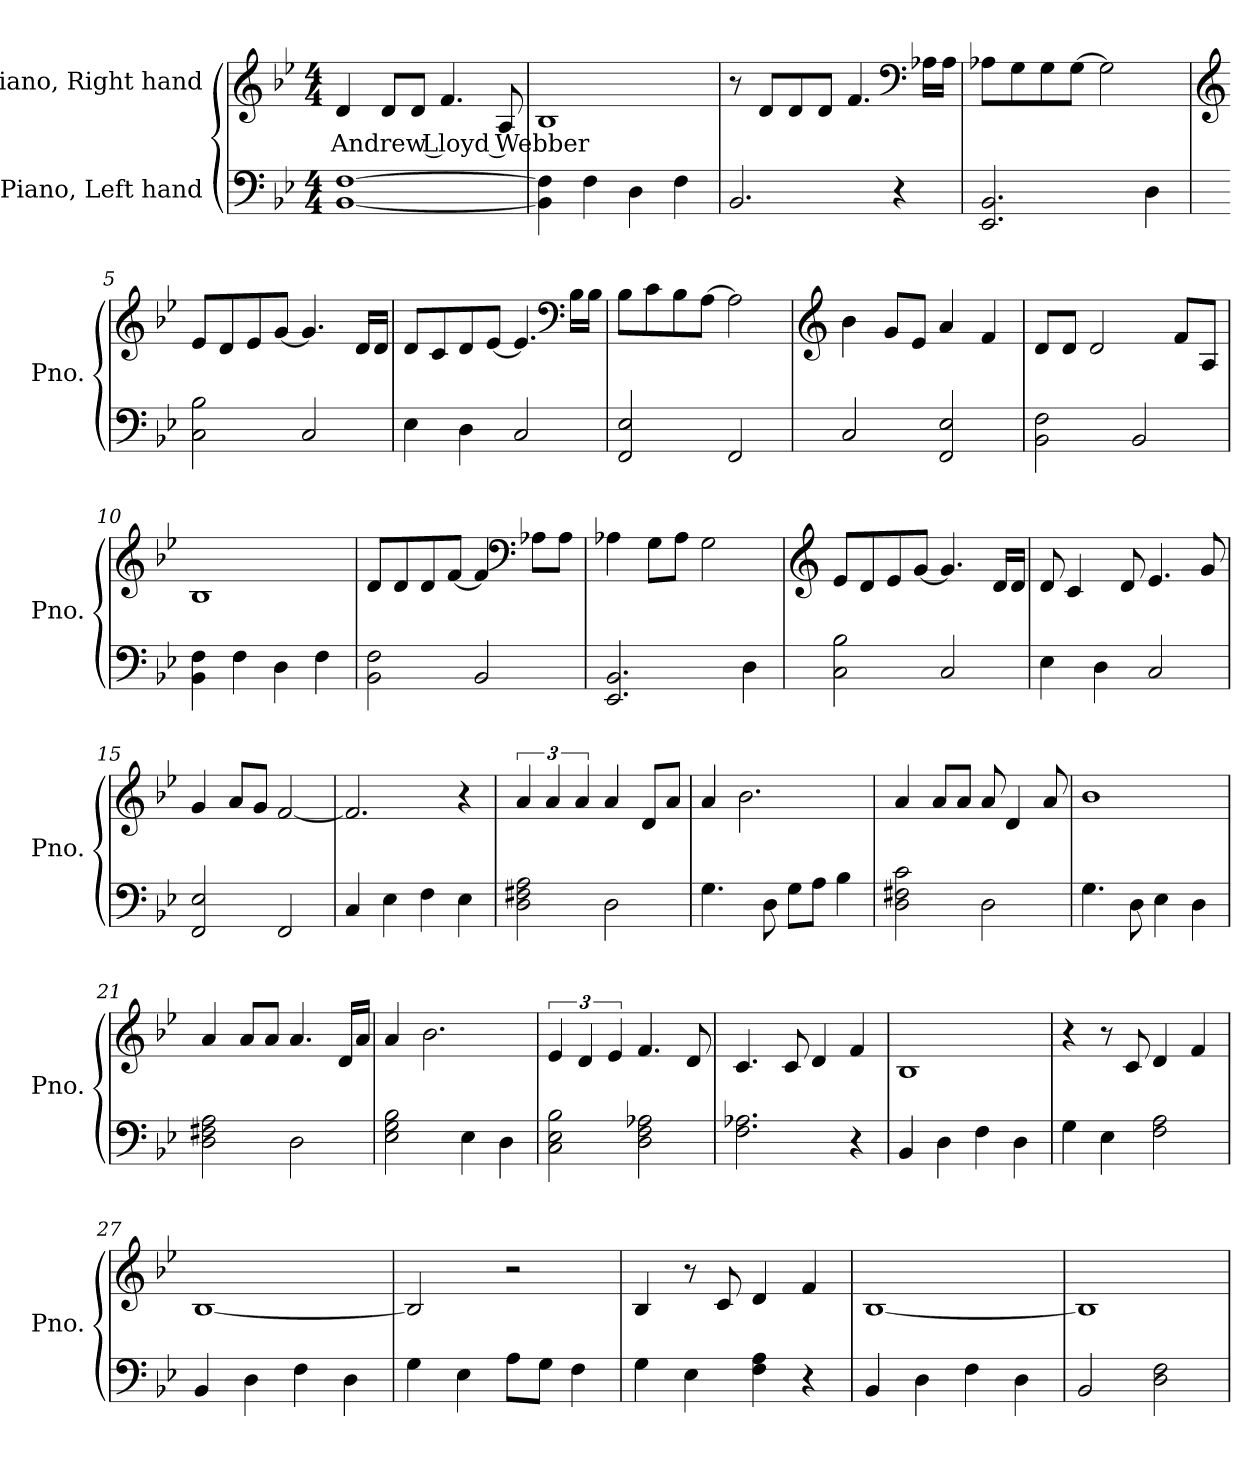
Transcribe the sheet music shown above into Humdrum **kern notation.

**kern	**kern	**text
*part2	*part1	*part1
*staff2	*staff1	*staff1
*I"Piano, Left hand	*I"Piano, Right hand	*
*I'Pno.	*I'Pno.	*
*clefF4	*clefG2	*
*k[b-e-]	*k[b-e-]	*
*M4/4	*M4/4	*
*MM120	*MM120	*
=1	=1	=1
!	!	!LO:LY:b
[1BB- [1F	4d/	Andrew Lloyd Webber
.	8d/L	.
.	8d/J	.
.	4.f/	.
.	8A/	.
=2	=2	=2
4BB-\] 4F\]	1B-	.
4F\	.	.
4D\	.	.
4F\	.	.
=3	=3	=3
2.BB-/	8r	.
.	8d/L	.
.	8d/	.
.	8d/J	.
.	4.f/	.
4r	.	.
*	*clefF4	*
.	16A-X\LL	.
.	16A-\JJ	.
!!LO:LB:g=z
=4	=4	=4
2.EE-/ 2.BB-/	8A-X\L	.
.	8G\	.
.	8G\	.
.	[8G\J	.
.	2G\]	.
4D\	.	.
=5	=5	=5
*	*clefG2	*
2C\ 2B-\	8e-/L	.
.	8d/	.
.	8e-/	.
.	[8g/J	.
2C/	4.g/]	.
.	16d/LL	.
.	16d/JJ	.
=6	=6	=6
4E-\	8d/L	.
.	8c/	.
4D\	8d/	.
.	[8e-/J	.
2C/	4.e-/]	.
*	*clefF4	*
.	16B-\LL	.
.	16B-\JJ	.
=7	=7	=7
2FF/ 2E-/	8B-\L	.
.	8c\	.
.	8B-\	.
.	[8A\J	.
2FF/	2A\]	.
=8	=8	=8
*	*clefG2	*
2C/	4b-\	.
.	8g/L	.
.	8e-/J	.
2FF/ 2E-/	4a/	.
.	4f/	.
!!LO:LB:g=z
=9	=9	=9
2BB-\ 2F\	8d/L	.
.	8d/J	.
.	2d/	.
2BB-/	.	.
.	8f/L	.
.	8A/J	.
=10	=10	=10
4BB-\ 4F\	1B-	.
4F\	.	.
4D\	.	.
4F\	.	.
=11	=11	=11
2BB-\ 2F\	8d/L	.
.	8d/	.
.	8d/	.
.	[8f/J	.
2BB-/	4f/]	.
*	*clefF4	*
.	8A-X\L	.
.	8A-\J	.
=12	=12	=12
2.EE-/ 2.BB-/	4A-X\	.
.	8G\L	.
.	8A-\J	.
.	2G\	.
4D\	.	.
=13	=13	=13
*	*clefG2	*
2C\ 2B-\	8e-/L	.
.	8d/	.
.	8e-/	.
.	[8g/J	.
2C/	4.g/]	.
.	16d/LL	.
.	16d/JJ	.
=14	=14	=14
4E-\	8d/	.
.	4c/	.
4D\	.	.
.	8d/	.
2C/	4.e-/	.
.	8g/	.
!!LO:LB:g=z
=15	=15	=15
2FF/ 2E-/	4g/	.
.	8a/L	.
.	8g/J	.
2FF/	[2f/	.
=16	=16	=16
4C/	2.f/]	.
4E-\	.	.
4F\	.	.
4E-\	4r	.
=17	=17	=17
2D\ 2F#X\ 2A\	6a/	.
.	6a/	.
.	6a/	.
2D\	4a/	.
.	8d/L	.
.	8a/J	.
=18	=18	=18
4.G\	4a/	.
.	2.b-\	.
8D\	.	.
8G\L	.	.
8A\J	.	.
4B-\	.	.
=19	=19	=19
2D\ 2F#X\ 2c\	4a/	.
.	8a/L	.
.	8a/J	.
2D\	8a/	.
.	4d/	.
.	8a/	.
=20	=20	=20
4.G\	1b-	.
8D\	.	.
4E-\	.	.
4D\	.	.
=21	=21	=21
2D\ 2F#X\ 2A\	4a/	.
.	8a/L	.
.	8a/J	.
2D\	4.a/	.
.	16d/LL	.
.	16a/JJ	.
!!LO:LB:g=z
=22	=22	=22
2E-\ 2G\ 2B-\	4a/	.
.	2.b-\	.
4E-\	.	.
4D\	.	.
=23	=23	=23
2C\ 2E-\ 2B-\	6e-/	.
.	6d/	.
.	6e-/	.
2D\ 2F\ 2A-X\	4.f/	.
.	8d/	.
=24	=24	=24
2.F\ 2.A-X\	4.c/	.
.	8c/	.
.	4d/	.
4r	4f/	.
=25	=25	=25
4BB-/	1B-	.
4D\	.	.
4F\	.	.
4D\	.	.
=26	=26	=26
4G\	4r	.
4E-\	8r	.
.	8c/	.
2F\ 2A\	4d/	.
.	4f/	.
=27	=27	=27
4BB-/	[1B-	.
4D\	.	.
4F\	.	.
4D\	.	.
=28	=28	=28
4G\	2B-/]	.
4E-\	.	.
8A\L	2r	.
8G\J	.	.
4F\	.	.
!!LO:LB:g=z
=29	=29	=29
4G\	4B-/	.
4E-\	8r	.
.	8c/	.
4F\ 4A\	4d/	.
4r	4f/	.
=30	=30	=30
4BB-/	[1B-	.
4D\	.	.
4F\	.	.
4D\	.	.
=31	=31	=31
2BB-/	1B-]	.
2D\ 2F\	.	.
=	=	=
*-	*-	*-
